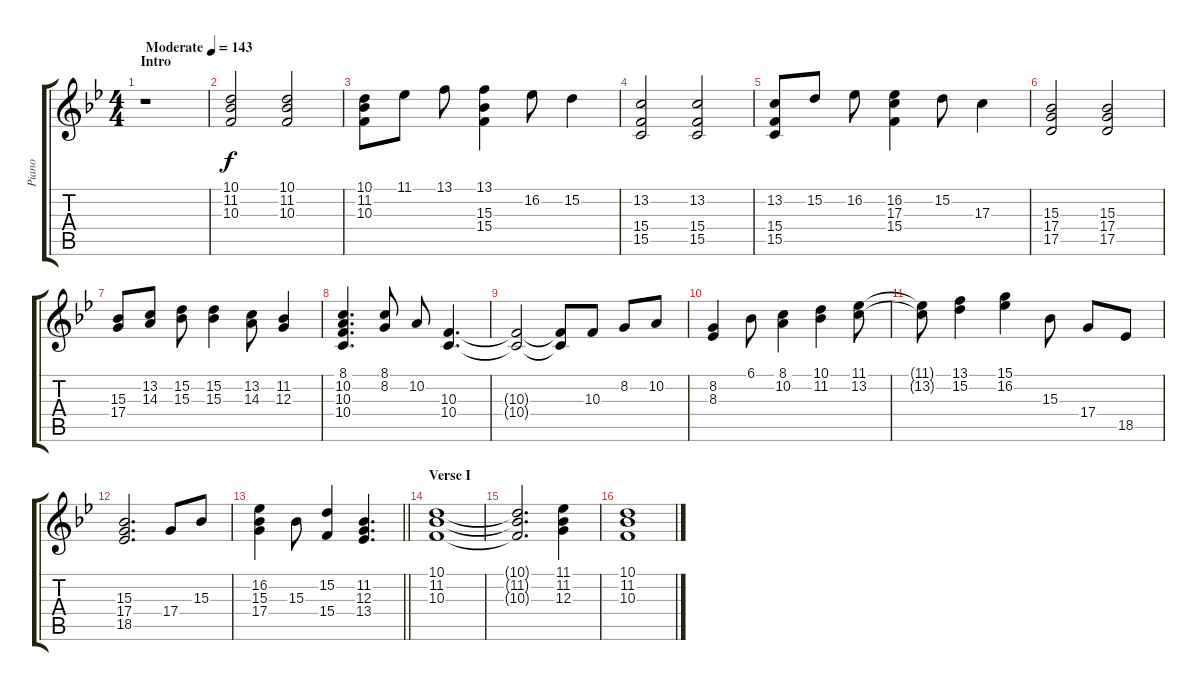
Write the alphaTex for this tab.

\track ("Piano" "Piano") {instrument electricpiano1}
\staff {score tabs}
\tuning (E4 B3 G3 D3 A2 E2) {hide}
\ts (4 4)
\section ("" "Intro")
\tempo (143 "Moderate")
\clef g2
\ks bb
r.1{dy f instrument electricpiano1} |
(10.1 11.2 10.3).2 (10.1 11.2 10.3).2 |
(10.1 11.2 10.3).8 11.1.8 13.1.8 (13.1 15.3 15.4).4 16.2.8 15.2.4 |
(13.2 15.4 15.5).2 (13.2 15.4 15.5).2 |
(13.2 15.4 15.5).8 15.2.8 16.2.8 (16.2 17.3 15.4).4 15.2.8 17.3.4 |
(15.3 17.4 17.5).2 (15.3 17.4 17.5).2 |
(15.3 17.4).8 (13.2 14.3).8 (15.2 15.3).8 (15.2 15.3).4 (13.2 14.3).8 (11.2 12.3).4 |
(8.1 10.2 10.3 10.4).4{d} (8.1 8.2).8 10.2.8 (10.3 10.4).4{d} |
(10.3{t} 10.4{t}).2 (10.3{t} 10.4{t}).8 10.3.8 8.2.8 10.2.8 |
(8.2 8.3).4 6.1.8 (8.1 10.2).4 (10.1 11.2).4 (11.1 13.2).8 |
(11.1{t} 13.2{t}).8 (13.1 15.2).4 (15.1 16.2).4 15.3.8 17.4.8 18.5.8 |
(15.3 17.4 18.5).2{d} 17.4.8 15.3.8 |
\barLineRight lightlight
(16.2 15.3 17.4).4 15.3.8 (15.2 15.4).4 (11.2 12.3 13.4).4{d} |
\section ("" "Verse I")
(10.1 11.2 10.3).1 |
(10.1{t} 11.2{t} 10.3{t}).2{d} (11.1 11.2 12.3).4 |
(10.1 11.2 10.3).1
